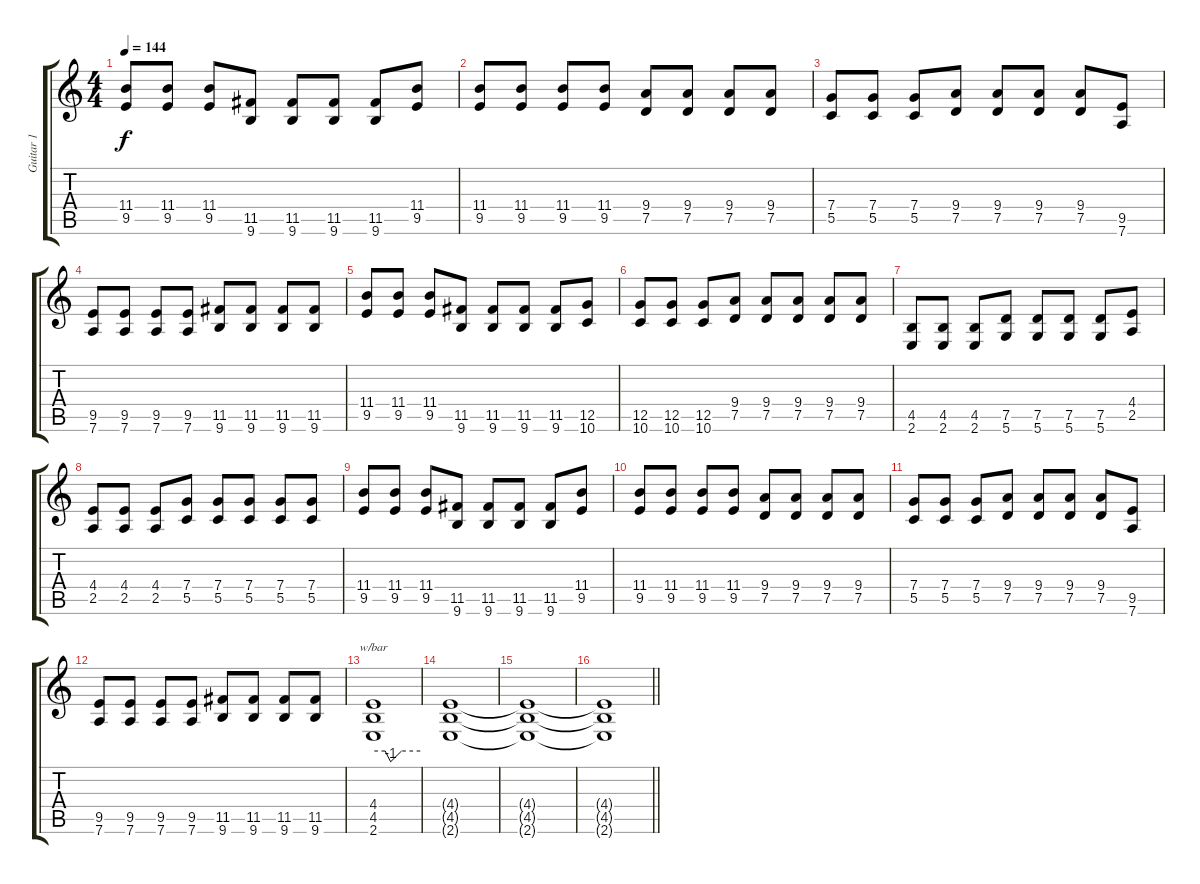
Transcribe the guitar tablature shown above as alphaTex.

\track ("Guitar 1" "Guitar 1") {instrument distortionguitar}
\staff {score tabs}
\tuning (D4 A3 F3 C3 G2 D2) {hide}
\ts (4 4)
\tempo 144
\clef g2
\ks c
(11.4 9.5).8{dy f} (11.4 9.5).8 (11.4 9.5).8 (11.5 9.6).8 (11.5 9.6).8 (11.5 9.6).8 (11.5 9.6).8 (11.4 9.5).8 |
(11.4 9.5).8 (11.4 9.5).8 (11.4 9.5).8 (11.4 9.5).8 (9.4 7.5).8 (9.4 7.5).8 (9.4 7.5).8 (9.4 7.5).8 |
(7.4 5.5).8 (7.4 5.5).8 (7.4 5.5).8 (9.4 7.5).8 (9.4 7.5).8 (9.4 7.5).8 (9.4 7.5).8 (9.5 7.6).8 |
(9.5 7.6).8 (9.5 7.6).8 (9.5 7.6).8 (9.5 7.6).8 (11.5 9.6).8 (11.5 9.6).8 (11.5 9.6).8 (11.5 9.6).8 |
(11.4 9.5).8 (11.4 9.5).8 (11.4 9.5).8 (11.5 9.6).8 (11.5 9.6).8 (11.5 9.6).8 (11.5 9.6).8 (12.5 10.6).8 |
(12.5 10.6).8 (12.5 10.6).8 (12.5 10.6).8 (9.4 7.5).8 (9.4 7.5).8 (9.4 7.5).8 (9.4 7.5).8 (9.4 7.5).8 |
(4.5 2.6).8 (4.5 2.6).8 (4.5 2.6).8 (7.5 5.6).8 (7.5 5.6).8 (7.5 5.6).8 (7.5 5.6).8 (4.4 2.5).8 |
(4.4 2.5).8 (4.4 2.5).8 (4.4 2.5).8 (7.4 5.5).8 (7.4 5.5).8 (7.4 5.5).8 (7.4 5.5).8 (7.4 5.5).8 |
(11.4 9.5).8 (11.4 9.5).8 (11.4 9.5).8 (11.5 9.6).8 (11.5 9.6).8 (11.5 9.6).8 (11.5 9.6).8 (11.4 9.5).8 |
(11.4 9.5).8 (11.4 9.5).8 (11.4 9.5).8 (11.4 9.5).8 (9.4 7.5).8 (9.4 7.5).8 (9.4 7.5).8 (9.4 7.5).8 |
(7.4 5.5).8 (7.4 5.5).8 (7.4 5.5).8 (9.4 7.5).8 (9.4 7.5).8 (9.4 7.5).8 (9.4 7.5).8 (9.5 7.6).8 |
(9.5 7.6).8 (9.5 7.6).8 (9.5 7.6).8 (9.5 7.6).8 (11.5 9.6).8 (11.5 9.6).8 (11.5 9.6).8 (11.5 9.6).8 |
(4.4 4.5 2.6).1{tbe (custom default 0 0 15 0 22 -4 36 0 60 0)} |
(4.4{t} 4.5{t} 2.6{t}).1 |
(4.4{t} 4.5{t} 2.6{t}).1 |
\barLineRight lightlight
(4.4{t} 4.5{t} 2.6{t}).1
